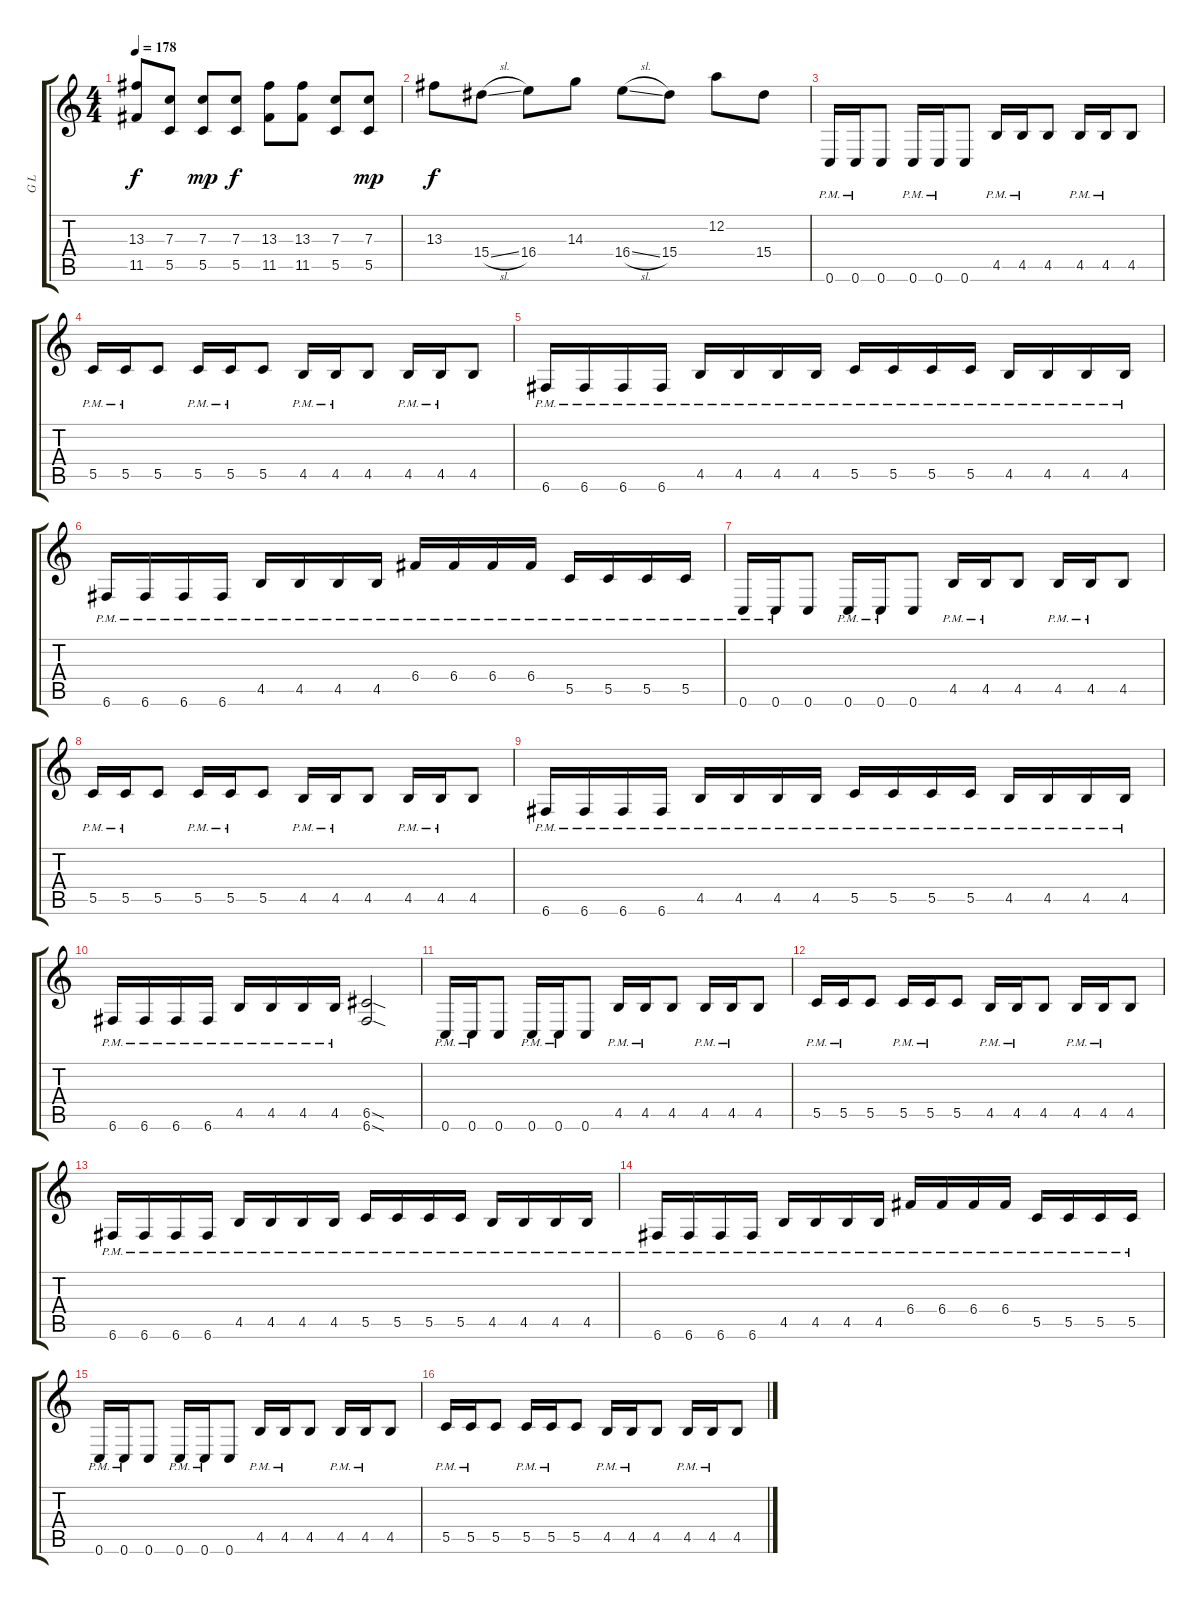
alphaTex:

\track ("G L" "G L") {instrument distortionguitar}
\staff {score tabs}
\tuning (D4 A3 F3 C3 G2 C2) {hide}
\ts (4 4)
\tempo 178
\clef g2
\ks c
(13.3 11.5).8{dy f} (7.3 5.5).8 (7.3 5.5).8{dy mp} (7.3 5.5).8{dy f} (13.3 11.5).8 (13.3 11.5).8 (7.3 5.5).8 (7.3 5.5).8{dy mp} |
13.3.8{dy f} 15.4{sl}.8 16.4.8 14.3.8 16.4{sl}.8 15.4.8 12.2.8 15.4.8 |
0.6{pm}.16 0.6{pm}.16 0.6.8 0.6{pm}.16 0.6{pm}.16 0.6.8 4.5{pm}.16 4.5{pm}.16 4.5.8 4.5{pm}.16 4.5{pm}.16 4.5.8 |
5.5{pm}.16 5.5{pm}.16 5.5.8 5.5{pm}.16 5.5{pm}.16 5.5.8 4.5{pm}.16 4.5{pm}.16 4.5.8 4.5{pm}.16 4.5{pm}.16 4.5.8 |
6.6{pm}.16 6.6{pm}.16 6.6{pm}.16 6.6{pm}.16 4.5{pm}.16 4.5{pm}.16 4.5{pm}.16 4.5{pm}.16 5.5{pm}.16 5.5{pm}.16 5.5{pm}.16 5.5{pm}.16 4.5{pm}.16 4.5{pm}.16 4.5{pm}.16 4.5{pm}.16 |
6.6{pm}.16 6.6{pm}.16 6.6{pm}.16 6.6{pm}.16 4.5{pm}.16 4.5{pm}.16 4.5{pm}.16 4.5{pm}.16 6.4{pm}.16 6.4{pm}.16 6.4{pm}.16 6.4{pm}.16 5.5{pm}.16 5.5{pm}.16 5.5{pm}.16 5.5{pm}.16 |
0.6{pm}.16 0.6{pm}.16 0.6.8 0.6{pm}.16 0.6{pm}.16 0.6.8 4.5{pm}.16 4.5{pm}.16 4.5.8 4.5{pm}.16 4.5{pm}.16 4.5.8 |
5.5{pm}.16 5.5{pm}.16 5.5.8 5.5{pm}.16 5.5{pm}.16 5.5.8 4.5{pm}.16 4.5{pm}.16 4.5.8 4.5{pm}.16 4.5{pm}.16 4.5.8 |
6.6{pm}.16 6.6{pm}.16 6.6{pm}.16 6.6{pm}.16 4.5{pm}.16 4.5{pm}.16 4.5{pm}.16 4.5{pm}.16 5.5{pm}.16 5.5{pm}.16 5.5{pm}.16 5.5{pm}.16 4.5{pm}.16 4.5{pm}.16 4.5{pm}.16 4.5{pm}.16 |
6.6{pm}.16 6.6{pm}.16 6.6{pm}.16 6.6{pm}.16 4.5{pm}.16 4.5{pm}.16 4.5{pm}.16 4.5{pm}.16 (6.5{sod} 6.6{sod}).2 |
0.6{pm}.16 0.6{pm}.16 0.6.8 0.6{pm}.16 0.6{pm}.16 0.6.8 4.5{pm}.16 4.5{pm}.16 4.5.8 4.5{pm}.16 4.5{pm}.16 4.5.8 |
5.5{pm}.16 5.5{pm}.16 5.5.8 5.5{pm}.16 5.5{pm}.16 5.5.8 4.5{pm}.16 4.5{pm}.16 4.5.8 4.5{pm}.16 4.5{pm}.16 4.5.8 |
6.6{pm}.16 6.6{pm}.16 6.6{pm}.16 6.6{pm}.16 4.5{pm}.16 4.5{pm}.16 4.5{pm}.16 4.5{pm}.16 5.5{pm}.16 5.5{pm}.16 5.5{pm}.16 5.5{pm}.16 4.5{pm}.16 4.5{pm}.16 4.5{pm}.16 4.5{pm}.16 |
6.6{pm}.16 6.6{pm}.16 6.6{pm}.16 6.6{pm}.16 4.5{pm}.16 4.5{pm}.16 4.5{pm}.16 4.5{pm}.16 6.4{pm}.16 6.4{pm}.16 6.4{pm}.16 6.4{pm}.16 5.5{pm}.16 5.5{pm}.16 5.5{pm}.16 5.5{pm}.16 |
0.6{pm}.16 0.6{pm}.16 0.6.8 0.6{pm}.16 0.6{pm}.16 0.6.8 4.5{pm}.16 4.5{pm}.16 4.5.8 4.5{pm}.16 4.5{pm}.16 4.5.8 |
5.5{pm}.16 5.5{pm}.16 5.5.8 5.5{pm}.16 5.5{pm}.16 5.5.8 4.5{pm}.16 4.5{pm}.16 4.5.8 4.5{pm}.16 4.5{pm}.16 4.5.8
